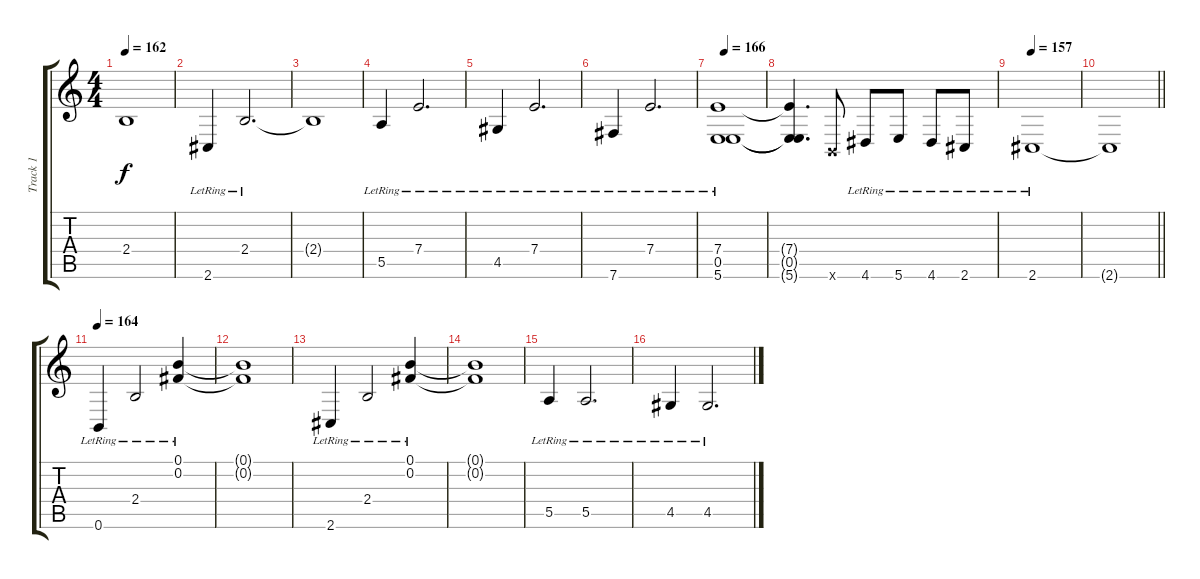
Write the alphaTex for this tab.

\track ("Track 1" "Track 1") {instrument electricguitarjazz}
\staff {score tabs}
\tuning (B3 Gb3 D3 A2 E2 B1) {hide}
\ts (4 4)
\tempo 162
\clef g2
\ks c
2.4{t}.1{dy f} |
2.6{lr}.4 2.4{lr}.2{d} |
2.4{t}.1 |
5.5{lr}.4 7.4{lr}.2{d} |
4.5{lr}.4 7.4{lr}.2{d} |
7.6{lr}.4 7.4{lr}.2{d} |
\tempo 166
(7.4{lr} 0.5{lr} 5.6{lr}).1 |
(7.4{t} 0.5{t} 5.6{t}).4{d} 0.6{x}.8 4.6{lr}.8 5.6{lr}.8 4.6{lr}.8 2.6{lr}.8 |
\tempo 157
2.6{lr}.1 |
\barLineRight lightlight
2.6{t}.1 |
\section ("" "")
\tempo 164
0.6{lr}.4 2.4{lr}.2 (0.1{lr} 0.2{lr}).4 |
(0.1{t} 0.2{t}).1 |
2.6{lr}.4 2.4{lr}.2 (0.1{lr} 0.2{lr}).4 |
(0.1{t} 0.2{t}).1 |
5.5{lr}.4 5.5{lr}.2{d} |
4.5{lr}.4 4.5{lr}.2{d}
